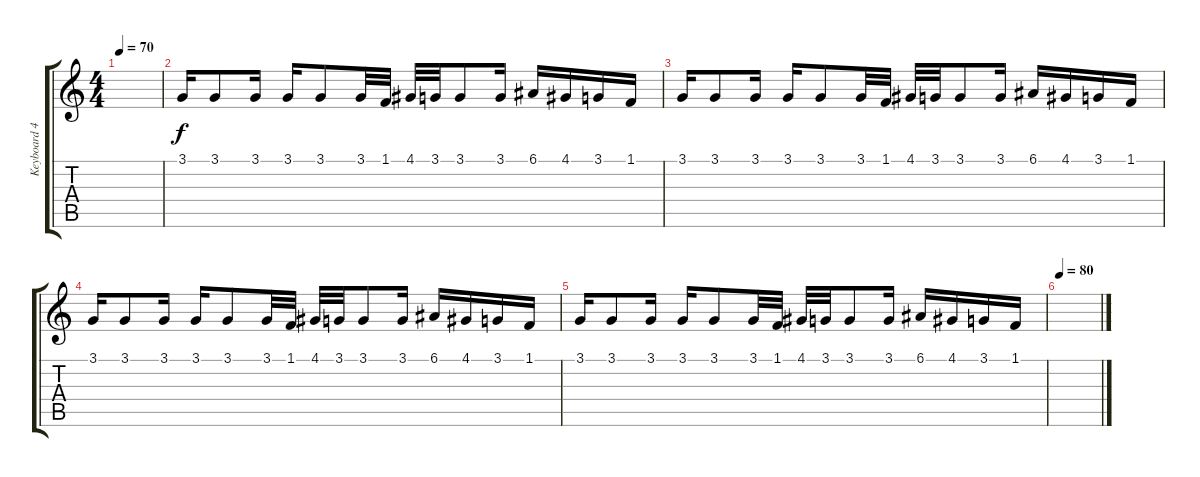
\track ("Keyboard 4" "Keyboard 4") {instrument oboe}
\staff {score tabs}
\tuning (E4 B3 G3 D3 A2 E2) {hide}
\ts (4 4)
\tempo 70
\clef g2
\ks c
|
3.1.16 3.1.8 3.1.16 3.1.16 3.1.8 3.1.32 1.1.32 4.1.32 3.1.32 3.1.8 3.1.16 6.1.16 4.1.16 3.1.16 1.1.16 |
3.1.16 3.1.8 3.1.16 3.1.16 3.1.8 3.1.32 1.1.32 4.1.32 3.1.32 3.1.8 3.1.16 6.1.16 4.1.16 3.1.16 1.1.16 |
3.1.16 3.1.8 3.1.16 3.1.16 3.1.8 3.1.32 1.1.32 4.1.32 3.1.32 3.1.8 3.1.16 6.1.16 4.1.16 3.1.16 1.1.16 |
3.1.16 3.1.8 3.1.16 3.1.16 3.1.8 3.1.32 1.1.32 4.1.32 3.1.32 3.1.8 3.1.16 6.1.16 4.1.16 3.1.16 1.1.16 |
\tempo 80
